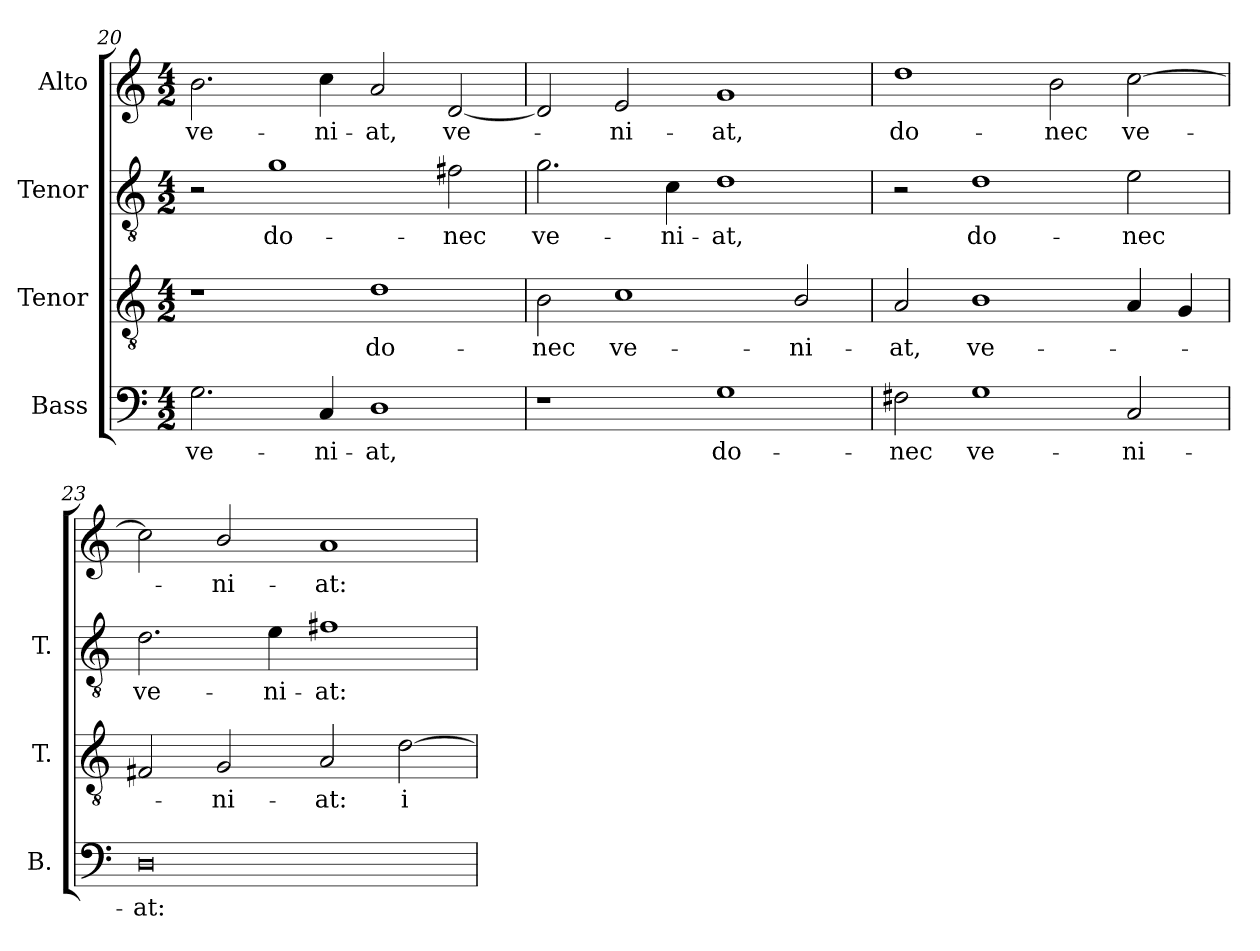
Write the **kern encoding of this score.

**kern	**text	**kern	**text	**kern	**text	**kern	**text
*part4	*part4	*part3	*part3	*part2	*part2	*part1	*part1
*staff4	*staff4	*staff3	*staff3	*staff2	*staff2	*staff1	*staff1
*I"Bass	*	*I"Tenor	*	*I"Tenor	*	*I"Alto	*
*I'B.	*	*I'T.	*	*I'T.	*	*	*
*clefF4	*	*clefGv2	*	*clefGv2	*	*clefG2	*
*	*	*ITrd7c12	*	*ITrd7c12	*	*	*
*k[]	*	*k[]	*	*k[]	*	*k[]	*
*C:	*	*C:	*	*C:	*	*C:	*
*M4/2	*	*M4/2	*	*M4/2	*	*M4/2	*
=20	=20	=20	=20	=20	=20	=20	=20
!	!LO:LY:b:color=#000000	!	!	!	!	!	!
!	!	!	!	!	!	!	!LO:LY:b:color=#000000
2.Gi\	ve-	1r	.	2r	.	2.bi\	ve-
!	!	!	!	!	!LO:LY:b:color=#000000	!	!
.	.	.	.	1Gi	do-	.	.
!	!LO:LY:b:color=#000000	!	!	!	!	!	!
!	!	!	!	!	!	!	!LO:LY:b:color=#000000
4Ci/	-ni-	.	.	.	.	4cci\	-ni-
!	!LO:LY:b:color=#000000	!	!	!	!	!	!
!	!	!	!LO:LY:b:color=#000000	!	!	!	!
!	!	!	!	!	!	!	!LO:LY:b:color=#000000
1Di	-at,	1Di	do-	.	.	2ai/	-at,
!	!	!	!	!	!LO:LY:b:color=#000000	!	!
!	!	!	!	!	!	!	!LO:LY:b:color=#000000
.	.	.	.	2F#Xi\	-nec	[2di/	ve-
=21	=21	=21	=21	=21	=21	=21	=21
!	!	!	!LO:LY:b:color=#000000	!	!	!	!
!	!	!	!	!	!LO:LY:b:color=#000000	!	!
1r	.	2BBi\	-nec	2.Gi\	ve-	2di/]	.
!	!	!	!LO:LY:b:color=#000000	!	!	!	!
!	!	!	!	!	!	!	!LO:LY:b:color=#000000
.	.	1Ci	ve-	.	.	2ei/	-ni-
!	!	!	!	!	!LO:LY:b:color=#000000	!	!
.	.	.	.	4Ci\	-ni-	.	.
!	!LO:LY:b:color=#000000	!	!	!	!	!	!
!	!	!	!	!	!LO:LY:b:color=#000000	!	!
!	!	!	!	!	!	!	!LO:LY:b:color=#000000
1Gi	do-	.	.	1Di	-at,	1gi	-at,
!	!	!	!LO:LY:b:color=#000000	!	!	!	!
.	.	2BBi/	-ni-	.	.	.	.
=22	=22	=22	=22	=22	=22	=22	=22
!	!LO:LY:b:color=#000000	!	!	!	!	!	!
!	!	!	!LO:LY:b:color=#000000	!	!	!	!
!	!	!	!	!	!	!	!LO:LY:b:color=#000000
2F#Xi\	-nec	2AAi/	-at,	2r	.	1ddi	do-
!	!LO:LY:b:color=#000000	!	!	!	!	!	!
!	!	!	!LO:LY:b:color=#000000	!	!	!	!
!	!	!	!	!	!LO:LY:b:color=#000000	!	!
1Gi	ve-	1BBi	ve-	1Di	do-	.	.
!	!	!	!	!	!	!	!LO:LY:b:color=#000000
.	.	.	.	.	.	2bi\	-nec
!	!LO:LY:b:color=#000000	!	!	!	!	!	!
!	!	!	!	!	!LO:LY:b:color=#000000	!	!
!	!	!	!	!	!	!	!LO:LY:b:color=#000000
2Ci/	-ni-	4AAi/	.	2Ei\	-nec	[2cci\	ve-
.	.	4GGi/	.	.	.	.	.
=23	=23	=23	=23	=23	=23	=23	=23
!	!LO:LY:b:color=#000000	!	!	!	!	!	!
!	!	!	!	!	!LO:LY:b:color=#000000	!	!
0Di	-at:	2FF#Xi/	.	2.Di\	ve-	2cci\]	.
!	!	!	!LO:LY:b:color=#000000	!	!	!	!
!	!	!	!	!	!	!	!LO:LY:b:color=#000000
.	.	2GGi/	-ni-	.	.	2bi/	-ni-
!	!	!	!	!	!LO:LY:b:color=#000000	!	!
.	.	.	.	4Ei\	-ni-	.	.
!	!	!	!LO:LY:b:color=#000000	!	!	!	!
!	!	!	!	!	!LO:LY:b:color=#000000	!	!
!	!	!	!	!	!	!	!LO:LY:b:color=#000000
.	.	2AAi/	-at:	1F#Xi	-at:	1ai	-at:
!	!	!	!LO:LY:b:color=#000000	!	!	!	!
.	.	[2Di\	i-	.	.	.	.
=	=	=	=	=	=	=	=
*-	*-	*-	*-	*-	*-	*-	*-
